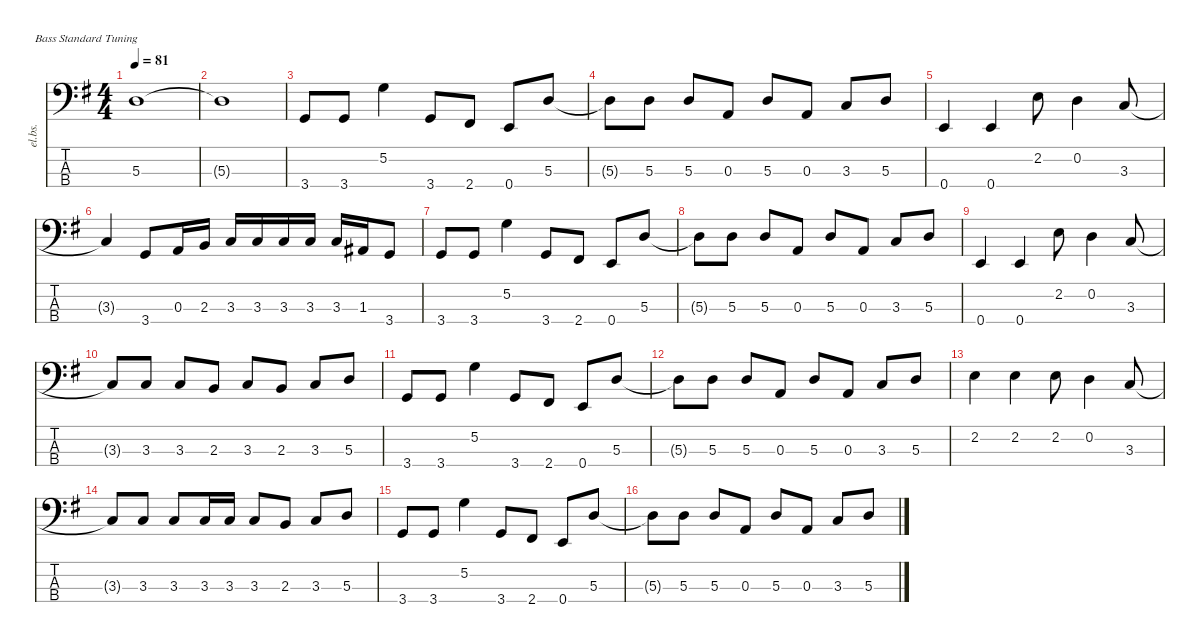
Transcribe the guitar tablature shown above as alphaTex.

\defaultSystemsLayout 4
\hideDynamics
\bracketExtendMode nobrackets
\track ("Bass" "el.bs.") {instrument electricbassfinger}
\staff {score tabs}
\tuning (G2 D2 A1 E1)
\ts (4 4)
\tempo 81
\clef f4
\ks eminor
5.3{t acc forcenatural}.1{dy f} |
5.3{t acc forcenatural}.1 |
3.4{acc forcenatural}.8 3.4{acc forcenatural}.8 5.2{acc forcenatural}.4 3.4{acc forcenatural}.8 2.4{acc #}.8 0.4{acc forcenatural}.8 5.3{acc forcenatural}.8 |
5.3{t acc forcenatural}.8 5.3{acc forcenatural}.8 5.3{acc forcenatural}.8 0.3{acc forcenatural}.8 5.3{acc forcenatural}.8 0.3{acc forcenatural}.8 3.3{acc forcenatural}.8 5.3{acc forcenatural}.8 |
0.4{acc forcenatural}.4 0.4{acc forcenatural}.4 2.2{acc forcenatural}.8 0.2{acc forcenatural}.4 3.3{acc forcenatural}.8 |
3.3{t acc forcenatural}.4 3.4{acc forcenatural}.8 0.3{acc forcenatural}.16 2.3{acc forcenatural}.16 3.3{acc forcenatural}.16 3.3{acc forcenatural}.16 3.3{acc forcenatural}.16 3.3{acc forcenatural}.16 3.3{acc forcenatural}.16 1.3{acc #}.16 3.4{acc forcenatural}.8 |
3.4{acc forcenatural}.8 3.4{acc forcenatural}.8 5.2{acc forcenatural}.4 3.4{acc forcenatural}.8 2.4{acc #}.8 0.4{acc forcenatural}.8 5.3{acc forcenatural}.8 |
5.3{t acc forcenatural}.8 5.3{acc forcenatural}.8 5.3{acc forcenatural}.8 0.3{acc forcenatural}.8 5.3{acc forcenatural}.8 0.3{acc forcenatural}.8 3.3{acc forcenatural}.8 5.3{acc forcenatural}.8 |
0.4{acc forcenatural}.4 0.4{acc forcenatural}.4 2.2{acc forcenatural}.8 0.2{acc forcenatural}.4 3.3{acc forcenatural}.8 |
3.3{t acc forcenatural}.8 3.3{acc forcenatural}.8 3.3{acc forcenatural}.8 2.3{acc forcenatural}.8 3.3{acc forcenatural}.8 2.3{acc forcenatural}.8 3.3{acc forcenatural}.8 5.3{acc forcenatural}.8 |
3.4{acc forcenatural}.8 3.4{acc forcenatural}.8 5.2{acc forcenatural}.4 3.4{acc forcenatural}.8 2.4{acc #}.8 0.4{acc forcenatural}.8 5.3{acc forcenatural}.8 |
5.3{t acc forcenatural}.8 5.3{acc forcenatural}.8 5.3{acc forcenatural}.8 0.3{acc forcenatural}.8 5.3{acc forcenatural}.8 0.3{acc forcenatural}.8 3.3{acc forcenatural}.8 5.3{acc forcenatural}.8 |
2.2{acc forcenatural}.4 2.2{acc forcenatural}.4 2.2{acc forcenatural}.8 0.2{acc forcenatural}.4 3.3{acc forcenatural}.8 |
3.3{t acc forcenatural}.8 3.3{acc forcenatural}.8 3.3{acc forcenatural}.8 3.3{acc forcenatural}.16 3.3{acc forcenatural}.16 3.3{acc forcenatural}.8 2.3{acc forcenatural}.8 3.3{acc forcenatural}.8 5.3{acc forcenatural}.8 |
3.4{acc forcenatural}.8 3.4{acc forcenatural}.8 5.2{acc forcenatural}.4 3.4{acc forcenatural}.8 2.4{acc #}.8 0.4{acc forcenatural}.8 5.3{acc forcenatural}.8 |
5.3{t acc forcenatural}.8 5.3{acc forcenatural}.8 5.3{acc forcenatural}.8 0.3{acc forcenatural}.8 5.3{acc forcenatural}.8 0.3{acc forcenatural}.8 3.3{acc forcenatural}.8 5.3{acc forcenatural}.8
